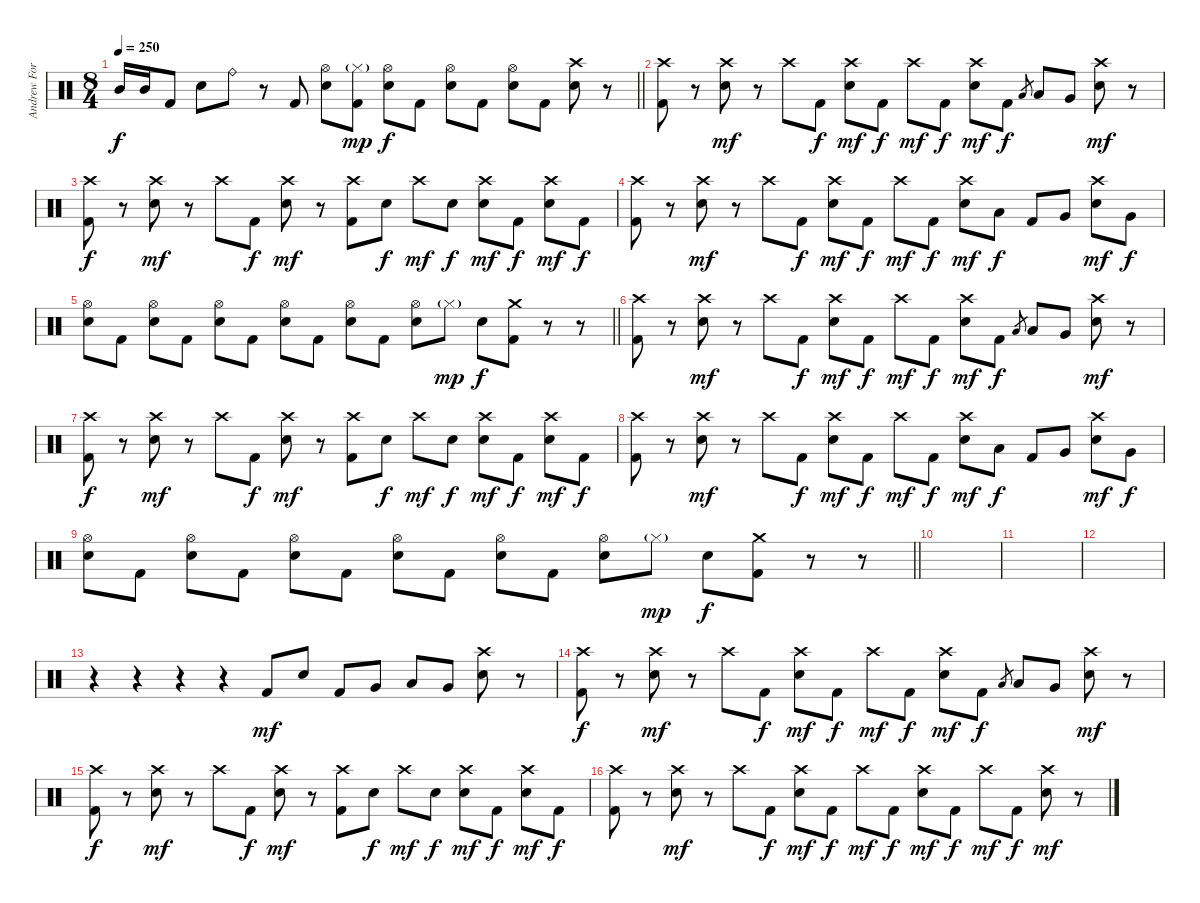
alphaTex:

\track ("Andrew Forsman" "Andrew For") {instrument percussion}
\staff {score}
\articulation defaults
\ts (8 4)
\tempo 250
\clef neutral
\barLineRight lightlight
\ks c "Mid Tom (hit)".16{dy f} "Mid Tom (hit)".16 "Kick (hit) 2".8 "Electric Snare (hit)".8 "Ride (bell)".8
r.8 "Kick (hit) 2".8 ("Electric Snare (hit)" "Hi-Hat (open)").8 ("Kick (hit) 2" "Hi-Hat (closed)"{g}).8{dy mp} ("Electric Snare (hit)" "Hi-Hat (open)").8{dy f} "Kick (hit) 2".8 ("Electric Snare (hit)" "Hi-Hat (open)").8 "Kick (hit) 2".8 ("Electric Snare (hit)" "Hi-Hat (open)").8 "Kick (hit) 2".8 ("Electric Snare (hit)" "Crash high (hit)").8 r.8 |
("Kick (hit) 2" "Crash high (hit)").8 r.8 ("Electric Snare (hit)" "Crash high (hit)").8{dy mf} r.8 "Crash high (hit)".8 "Kick (hit) 2".8{dy f} ("Electric Snare (hit)" "Crash high (hit)").8{dy mf} "Kick (hit) 2".8{dy f} "Crash high (hit)".8{dy mf} "Kick (hit) 2".8{dy f} ("Electric Snare (hit)" "Crash high (hit)").8{dy mf} "Kick (hit) 2".8{dy f} "Low Tom (hit)".8{gr} "Low Tom (hit)".8 "Very Low Tom (hit)".8 ("Electric Snare (hit)" "Crash high (hit)").8{dy mf} r.8 |
("Kick (hit) 2" "Crash high (hit)").8{dy f} r.8 ("Electric Snare (hit)" "Crash high (hit)").8{dy mf} r.8 "Crash high (hit)".8 "Kick (hit) 2".8{dy f} ("Electric Snare (hit)" "Crash high (hit)").8{dy mf} r.8 ("Kick (hit) 2" "Crash high (hit)").8 "Electric Snare (hit)".8{dy f} "Crash high (hit)".8{dy mf} "Electric Snare (hit)".8{dy f} ("Electric Snare (hit)" "Crash high (hit)").8{dy mf} "Kick (hit) 2".8{dy f} ("Electric Snare (hit)" "Crash high (hit)").8{dy mf} "Kick (hit) 2".8{dy f} |
("Kick (hit) 2" "Crash high (hit)").8 r.8 ("Electric Snare (hit)" "Crash high (hit)").8{dy mf} r.8 "Crash high (hit)".8 "Kick (hit) 2".8{dy f} ("Electric Snare (hit)" "Crash high (hit)").8{dy mf} "Kick (hit) 2".8{dy f} "Crash high (hit)".8{dy mf} "Kick (hit) 2".8{dy f} ("Electric Snare (hit)" "Crash high (hit)").8{dy mf} "Low Tom (hit)".8{dy f} "Kick (hit) 2".8 "Very Low Tom (hit)".8 ("Electric Snare (hit)" "Crash high (hit)").8{dy mf} "Very Low Tom (hit)".8{dy f} |
\barLineRight lightlight
("Electric Snare (hit)" "Hi-Hat (open)").8 "Kick (hit) 2".8 ("Electric Snare (hit)" "Hi-Hat (open)").8 "Kick (hit) 2".8 ("Electric Snare (hit)" "Hi-Hat (open)").8 "Kick (hit) 2".8 ("Electric Snare (hit)" "Hi-Hat (open)").8 "Kick (hit) 2".8 ("Electric Snare (hit)" "Hi-Hat (open)").8 "Kick (hit) 2".8 ("Electric Snare (hit)" "Hi-Hat (open)").8 "Hi-Hat (closed)"{g}.8{dy mp} "Electric Snare (hit)".8{dy f} ("Kick (hit) 2" "Crash medium (hit)").8 r.8{volume 0} r.8{volume 0} |
("Kick (hit) 2" "Crash high (hit)").8{volume 16} r.8 ("Electric Snare (hit)" "Crash high (hit)").8{dy mf} r.8 "Crash high (hit)".8 "Kick (hit) 2".8{dy f} ("Electric Snare (hit)" "Crash high (hit)").8{dy mf} "Kick (hit) 2".8{dy f} "Crash high (hit)".8{dy mf} "Kick (hit) 2".8{dy f} ("Electric Snare (hit)" "Crash high (hit)").8{dy mf} "Kick (hit) 2".8{dy f} "Low Tom (hit)".8{gr} "Low Tom (hit)".8 "Very Low Tom (hit)".8 ("Electric Snare (hit)" "Crash high (hit)").8{dy mf} r.8 |
("Kick (hit) 2" "Crash high (hit)").8{dy f} r.8 ("Electric Snare (hit)" "Crash high (hit)").8{dy mf} r.8 "Crash high (hit)".8 "Kick (hit) 2".8{dy f} ("Electric Snare (hit)" "Crash high (hit)").8{dy mf} r.8 ("Kick (hit) 2" "Crash high (hit)").8 "Electric Snare (hit)".8{dy f} "Crash high (hit)".8{dy mf} "Electric Snare (hit)".8{dy f} ("Electric Snare (hit)" "Crash high (hit)").8{dy mf} "Kick (hit) 2".8{dy f} ("Electric Snare (hit)" "Crash high (hit)").8{dy mf} "Kick (hit) 2".8{dy f} |
("Kick (hit) 2" "Crash high (hit)").8 r.8 ("Electric Snare (hit)" "Crash high (hit)").8{dy mf} r.8 "Crash high (hit)".8 "Kick (hit) 2".8{dy f} ("Electric Snare (hit)" "Crash high (hit)").8{dy mf} "Kick (hit) 2".8{dy f} "Crash high (hit)".8{dy mf} "Kick (hit) 2".8{dy f} ("Electric Snare (hit)" "Crash high (hit)").8{dy mf} "Low Tom (hit)".8{dy f} "Kick (hit) 2".8 "Very Low Tom (hit)".8 ("Electric Snare (hit)" "Crash high (hit)").8{dy mf} "Very Low Tom (hit)".8{dy f} |
\barLineRight lightlight
("Electric Snare (hit)" "Hi-Hat (open)").8 "Kick (hit) 2".8 ("Electric Snare (hit)" "Hi-Hat (open)").8 "Kick (hit) 2".8 ("Electric Snare (hit)" "Hi-Hat (open)").8 "Kick (hit) 2".8 ("Electric Snare (hit)" "Hi-Hat (open)").8 "Kick (hit) 2".8 ("Electric Snare (hit)" "Hi-Hat (open)").8 "Kick (hit) 2".8 ("Electric Snare (hit)" "Hi-Hat (open)").8 "Hi-Hat (closed)"{g}.8{dy mp} "Electric Snare (hit)".8{dy f} ("Kick (hit) 2" "Crash medium (hit)").8 r.8{volume 0} r.8{volume 0} |
|
|
|
r.4{volume 16} r.4 r.4 r.4 "Kick (hit) 2".8{dy mf} "Electric Snare (hit)".8 "Kick (hit) 2".8 "Very Low Tom (hit)".8 "Low Floor Tom (hit)".8 "Very Low Tom (hit)".8 ("Electric Snare (hit)" "Crash high (hit)").8 r.8 |
("Kick (hit) 2" "Crash high (hit)").8{dy f} r.8 ("Electric Snare (hit)" "Crash high (hit)").8{dy mf} r.8 "Crash high (hit)".8 "Kick (hit) 2".8{dy f} ("Electric Snare (hit)" "Crash high (hit)").8{dy mf} "Kick (hit) 2".8{dy f} "Crash high (hit)".8{dy mf} "Kick (hit) 2".8{dy f} ("Electric Snare (hit)" "Crash high (hit)").8{dy mf} "Kick (hit) 2".8{dy f} "Low Tom (hit)".8{gr} "Low Tom (hit)".8 "Very Low Tom (hit)".8 ("Electric Snare (hit)" "Crash high (hit)").8{dy mf} r.8 |
("Kick (hit) 2" "Crash high (hit)").8{dy f} r.8 ("Electric Snare (hit)" "Crash high (hit)").8{dy mf} r.8 "Crash high (hit)".8 "Kick (hit) 2".8{dy f} ("Electric Snare (hit)" "Crash high (hit)").8{dy mf} r.8 ("Kick (hit) 2" "Crash high (hit)").8 "Electric Snare (hit)".8{dy f} "Crash high (hit)".8{dy mf} "Electric Snare (hit)".8{dy f} ("Electric Snare (hit)" "Crash high (hit)").8{dy mf} "Kick (hit) 2".8{dy f} ("Electric Snare (hit)" "Crash high (hit)").8{dy mf} "Kick (hit) 2".8{dy f} |
("Kick (hit) 2" "Crash high (hit)").8 r.8 ("Electric Snare (hit)" "Crash high (hit)").8{dy mf} r.8 "Crash high (hit)".8 "Kick (hit) 2".8{dy f} ("Electric Snare (hit)" "Crash high (hit)").8{dy mf} "Kick (hit) 2".8{dy f} "Crash high (hit)".8{dy mf} "Kick (hit) 2".8{dy f} ("Electric Snare (hit)" "Crash high (hit)").8{dy mf} "Kick (hit) 2".8{dy f} "Crash high (hit)".8{dy mf} "Kick (hit) 2".8{dy f} ("Electric Snare (hit)" "Crash high (hit)").8{dy mf} r.8
